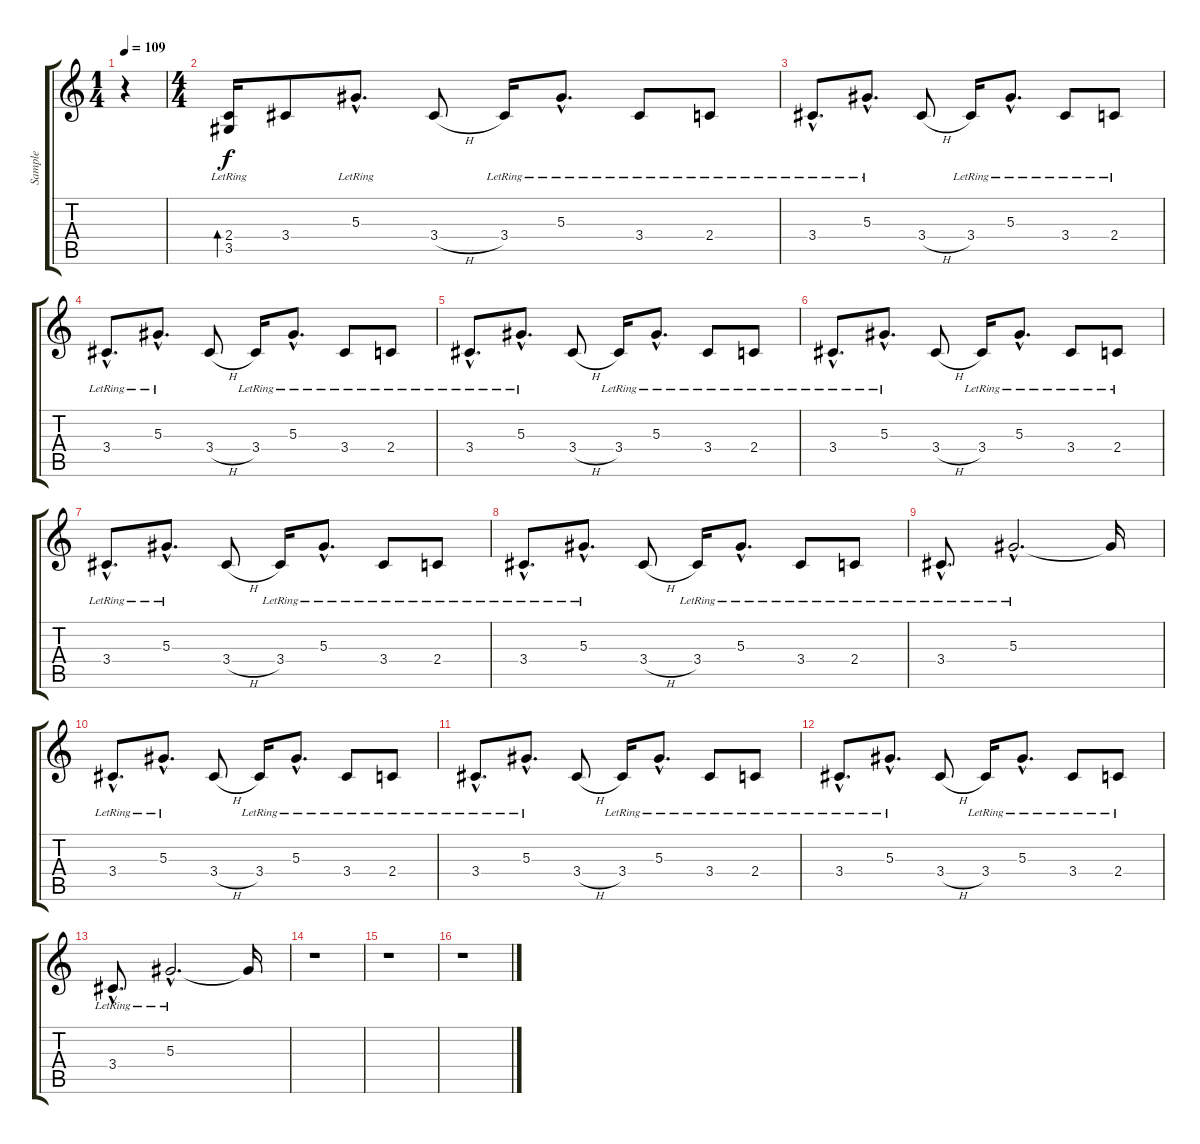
\track ("Sample" "Sample") {instrument electricguitarjazz}
\staff {score tabs}
\tuning (C4 G3 Eb3 Bb2 F2 C2) {hide}
\ts (1 4)
\tempo 109
\clef g2
\ks c
r.4{dy f instrument electricguitarjazz} |
\ts (4 4)
(2.4 3.5{lr}).16{bd 480 balance 0} 3.4.8 5.3{hac lr}.8{d balance 16} 3.4{h}.8 3.4{lr}.16 5.3{hac lr}.8{d} 3.4{lr}.8 2.4{lr}.8 |
3.4{hac lr}.8{d} 5.3{hac lr}.8{d} 3.4{h}.8 3.4{lr}.16{balance 0} 5.3{hac lr}.8{d} 3.4{lr}.8 2.4{lr}.8 |
3.4{hac lr}.8{d} 5.3{hac lr}.8{d} 3.4{h}.8 3.4{lr}.16 5.3{hac lr}.8{d} 3.4{lr}.8{balance 8} 2.4{lr}.8 |
3.4{hac lr}.8{d} 5.3{hac lr}.8{d} 3.4{h}.8 3.4{lr}.16 5.3{hac lr}.8{d} 3.4{lr}.8 2.4{lr}.8 |
3.4{hac lr}.8{d balance 16} 5.3{hac lr}.8{d} 3.4{h}.8 3.4{lr}.16 5.3{hac lr}.8{d} 3.4{lr}.8 2.4{lr}.8 |
3.4{hac lr}.8{d} 5.3{hac lr}.8{d} 3.4{h}.8 3.4{lr}.16{balance 0} 5.3{hac lr}.8{d} 3.4{lr}.8 2.4{lr}.8 |
3.4{hac lr}.8{d} 5.3{hac lr}.8{d} 3.4{h}.8 3.4{lr}.16 5.3{hac lr}.8{d} 3.4{lr}.8{balance 8} 2.4{lr}.8 |
3.4{hac lr}.8{d} 5.3{hac lr}.2{d} 5.3{t}.16 |
3.4{hac lr}.8{d balance 16} 5.3{hac lr}.8{d} 3.4{h}.8 3.4{lr}.16 5.3{hac lr}.8{d} 3.4{lr}.8 2.4{lr}.8 |
3.4{hac lr}.8{d} 5.3{hac lr}.8{d} 3.4{h}.8 3.4{lr}.16{balance 0} 5.3{hac lr}.8{d} 3.4{lr}.8 2.4{lr}.8 |
3.4{hac lr}.8{d} 5.3{hac lr}.8{d} 3.4{h}.8 3.4{lr}.16 5.3{hac lr}.8{d} 3.4{lr}.8{balance 8} 2.4{lr}.8 |
3.4{hac lr}.8{d} 5.3{hac lr}.2{d} 5.3{t}.16 |
r.1{balance 8} |
r.1 |
r.1
